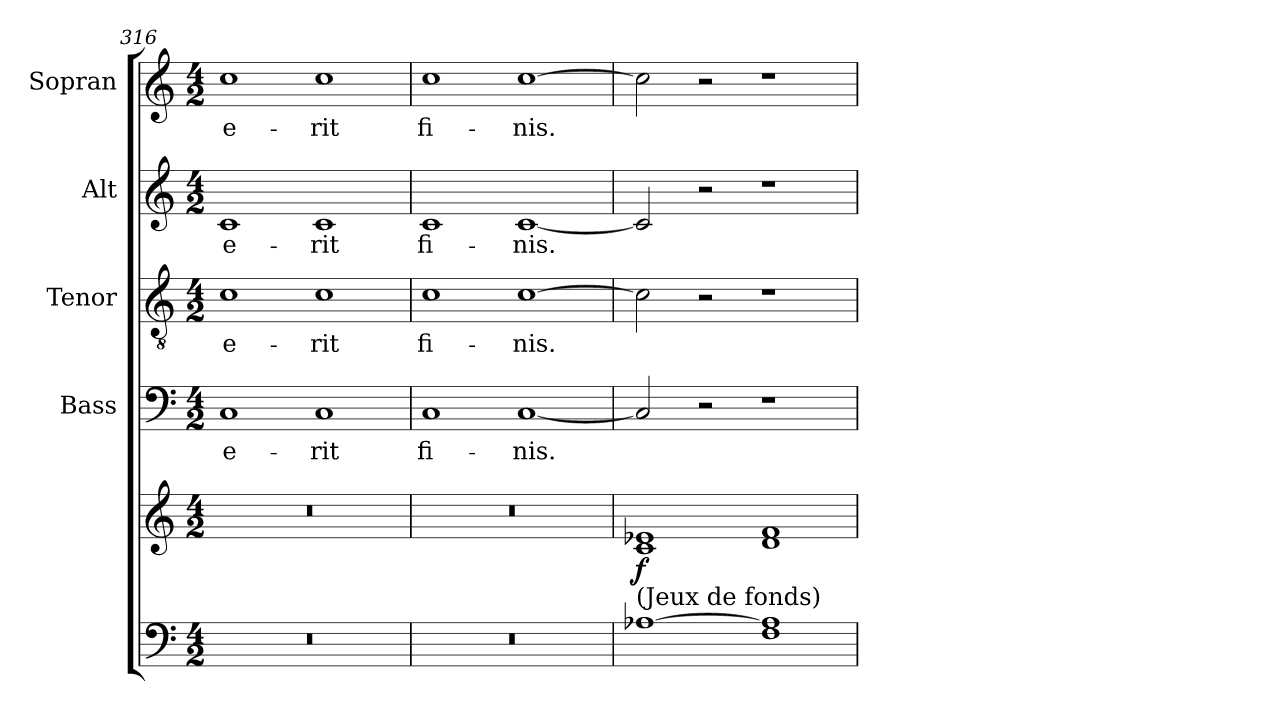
**kern	**kern	**dynam	**kern	**text	**kern	**text	**kern	**text	**kern	**text
*part5	*part5	*part5	*part4	*part4	*part3	*part3	*part2	*part2	*part1	*part1
*staff6	*staff5	*staff5/6	*staff4	*staff4	*staff3	*staff3	*staff2	*staff2	*staff1	*staff1
*	*	*	*I"Bass	*	*I"Tenor	*	*I"Alt	*	*I"Sopran	*
*	*	*	*I'B.	*	*I'T.	*	*I'A.	*	*I'S.	*
*clefF4	*clefG2	*	*clefF4	*	*clefGv2	*	*clefG2	*	*clefG2	*
*k[]	*k[]	*	*k[]	*	*k[]	*	*k[]	*	*k[]	*
*C:	*C:	*	*C:	*	*C:	*	*C:	*	*C:	*
*M4/2	*M4/2	*	*M4/2	*	*M4/2	*	*M4/2	*	*M4/2	*
=316	=316	=316	=316	=316	=316	=316	=316	=316	=316	=316
!	!	!	!	!LO:LY:b	!	!LO:LY:b	!	!LO:LY:b	!	!LO:LY:b
0r	0r	.	1C	e-	1c	e-	1c	e-	1cc	e-
!	!	!	!	!LO:LY:b	!	!LO:LY:b	!	!LO:LY:b	!	!LO:LY:b
.	.	.	1C	-rit	1c	-rit	1c	-rit	1cc	-rit
!!LO:LB:g=z
=317	=317	=317	=317	=317	=317	=317	=317	=317	=317	=317
!	!	!	!	!LO:LY:b	!	!LO:LY:b	!	!LO:LY:b	!	!LO:LY:b
0r	0r	.	1C	fi-	1c	fi-	1c	fi-	1cc	fi-
!	!	!	!	!LO:LY:b	!	!LO:LY:b	!	!LO:LY:b	!	!LO:LY:b
.	.	.	[1C	-nis.	[1c	-nis.	[1c	-nis.	[1cc	-nis.
=318	=318	=318	=318	=318	=318	=318	=318	=318	=318	=318
!	!LO:TX:b:t=(Jeux de fonds)	!	!	!	!	!	!	!	!	!
!	!	!LO:DY:b	!	!	!	!	!	!	!	!
[1A-X	1c 1e-X	f	2C/]	.	2c\]	.	2c/]	.	2cc\]	.
.	.	.	2r	.	2r	.	2r	.	2r	.
1F 1A-]	1d 1f	.	1r	.	1r	.	1r	.	1r	.
=	=	=	=	=	=	=	=	=	=	=
*-	*-	*-	*-	*-	*-	*-	*-	*-	*-	*-
